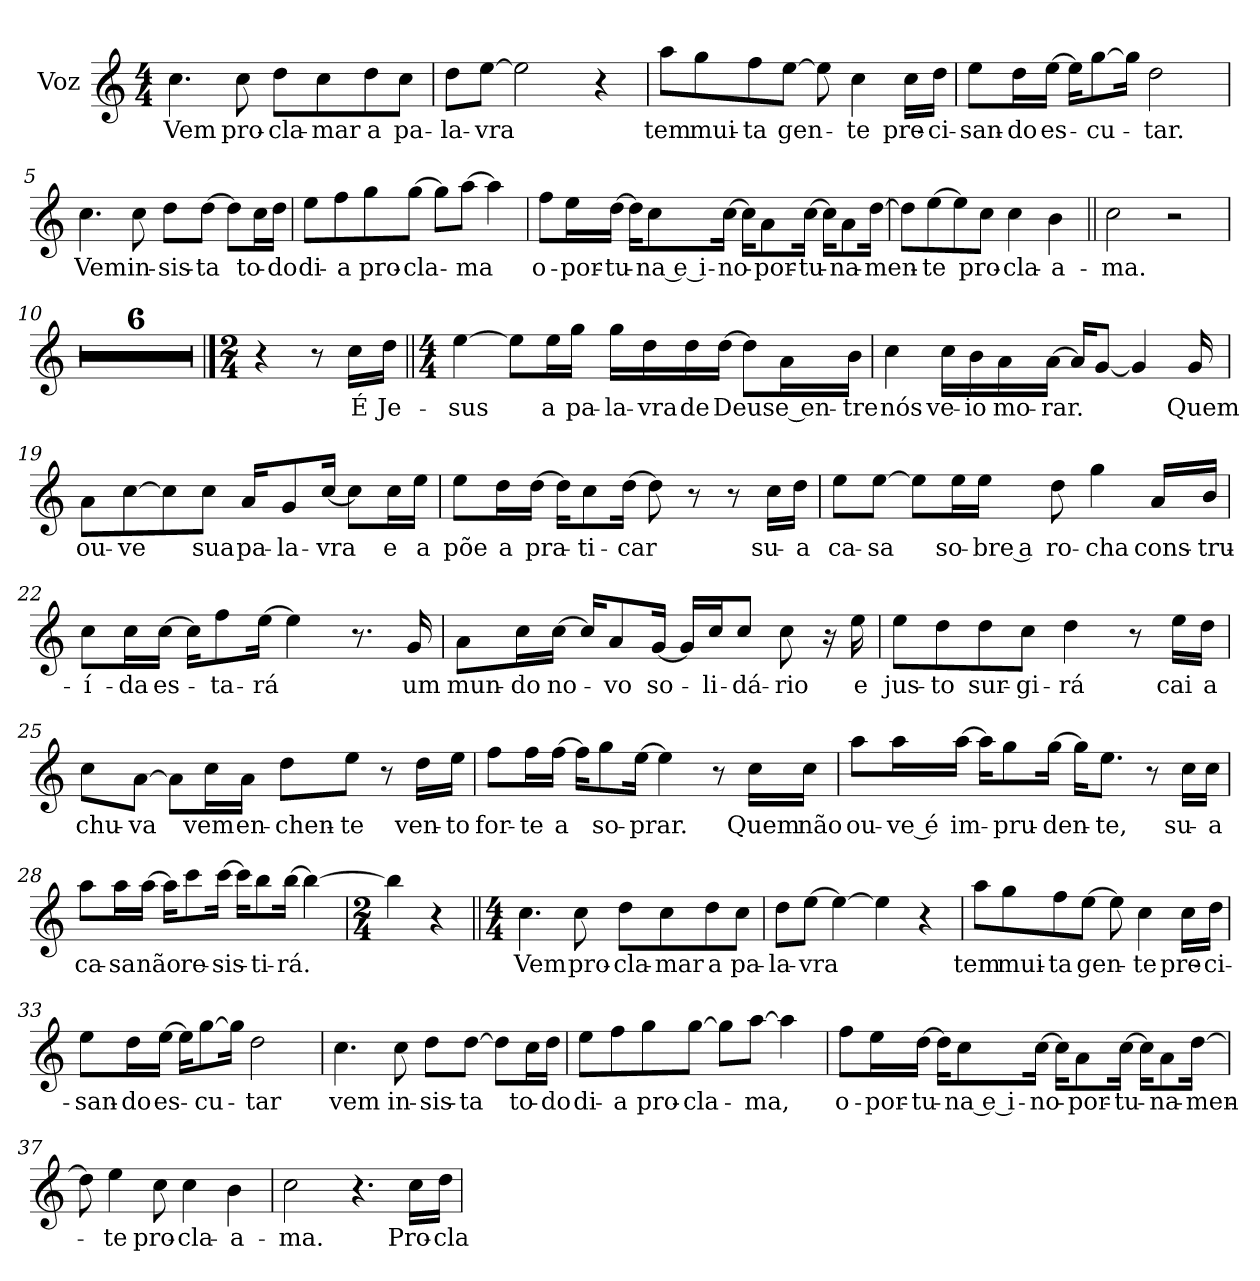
**kern	**text
*part1	*part1
*staff1	*staff1
*I"Voz	*
*I'Vo.	*
*clefG2	*
*k[]	*
*M4/4	*
*MM80	*
=1	=1
!	!LO:LY:b
4.cc\	Vem
!	!LO:LY:b
8cc\	pro-
!	!LO:LY:b
8dd\L	-cla-
!	!LO:LY:b
8cc\	-mar
!	!LO:LY:b
8dd\	a
!	!LO:LY:b
8cc\J	pa-
=2	=2
!	!LO:LY:b
8dd\L	-la-
!	!LO:LY:b
[8ee\J	-vra
2ee\]	.
4r	.
=3	=3
!	!LO:LY:b
8aa\L	tem
!	!LO:LY:b
8gg\	mui-
!	!LO:LY:b
8ff\	-ta
!	!LO:LY:b
[8ee\J	gen-
8ee\]	.
!	!LO:LY:b
4cc\	-te
!	!LO:LY:b
16cc\LL	pre-
!	!LO:LY:b
16dd\JJ	-ci-
=4	=4
!	!LO:LY:b
8ee\L	-san-
!	!LO:LY:b
16dd\L	-do
!	!LO:LY:b
[16ee\JJ	es-
16ee\KL]	.
!	!LO:LY:b
[8gg\	-cu-
16gg\Jk]	.
!	!LO:LY:b
2dd\	-tar.
!!LO:LB:g=z
=5	=5
!	!LO:LY:b
4.cc\	Vem
!	!LO:LY:b
8cc\	in-
!	!LO:LY:b
8dd\L	-sis-
!	!LO:LY:b
[8dd\J	-ta
8dd\L]	.
!	!LO:LY:b
16cc\L	to-
!	!LO:LY:b
16dd\JJ	-do
=6	=6
!	!LO:LY:b
8ee\L	di-
!	!LO:LY:b
8ff\	-a
!	!LO:LY:b
8gg\	pro-
!	!LO:LY:b
[8gg\J	-cla-
8gg\L]	.
!	!LO:LY:b
[8aa\J	-ma
4aa\]	.
=7	=7
!	!LO:LY:b
8ff\L	o-
!	!LO:LY:b
16ee\L	-por-
!	!LO:LY:b
[16dd\JJ	-tu-
16dd\KL]	.
!	!LO:LY:b
8cc\	-na e i-
!	!LO:LY:b
[16cc\Jk	-no-
16cc\KL]	.
!	!LO:LY:b
8a\	-por-
!	!LO:LY:b
[16cc\Jk	-tu-
16cc\KL]	.
!	!LO:LY:b
8a\	-na-
!	!LO:LY:b
[16dd\Jk	-men-
!!LO:LB:g=z
=8	=8
8dd\L]	.
!	!LO:LY:b
[8ee\	-te
8ee\]	.
!	!LO:LY:b
8cc\J	pro-
!	!LO:LY:b
4cc\	-cla-
!	!LO:LY:b
4b\	-a-
=9||	=9||
!	!LO:LY:b
2cc\	-ma.
2r	.
=10	=10
1r	.
=11	=11
1r	.
=12	=12
1r	.
=13	=13
1r	.
=14	=14
1r	.
=15	=15
1r	.
==16	==16
*M2/4	*
*MM80	*
4r	.
8r	.
!	!LO:LY:b
16cc\LL	É
!	!LO:LY:b
16dd\JJ	Je-
!!LO:LB:g=z
=17||	=17||
*M4/4	*
!	!LO:LY:b
[4ee\	-sus
8ee\L]	.
!	!LO:LY:b
16ee\L	a
!	!LO:LY:b
16gg\JJ	pa-
!	!LO:LY:b
16gg\LL	-la-
!	!LO:LY:b
16dd\	-vra
!	!LO:LY:b
16dd\	de
!	!LO:LY:b
[16dd\JJ	Deus
8dd\L]	.
!	!LO:LY:b
16a\L	e en-
!	!LO:LY:b
16b\JJ	-tre
=18	=18
!	!LO:LY:b
4cc\	nós
!	!LO:LY:b
16cc\LL	ve-
!	!LO:LY:b
16b\	-io
!	!LO:LY:b
16a\	mo-
!	!LO:LY:b
[16a\JJ	-rar.
16a/KL]	.
[8g/J	.
4g/]	.
!	!LO:LY:b
16g/	Quem
!!LO:LB:g=z
=19	=19
!	!LO:LY:b
8a\L	ou-
!	!LO:LY:b
[8cc\	-ve
8cc\]	.
!	!LO:LY:b
8cc\J	sua
!	!LO:LY:b
16a/KL	pa-
!	!LO:LY:b
8g/	-la-
!	!LO:LY:b
[16cc/Jk	-vra
8cc\L]	.
!	!LO:LY:b
16cc\L	e
!	!LO:LY:b
16ee\JJ	a
=20	=20
!	!LO:LY:b
8ee\L	põe
!	!LO:LY:b
16dd\L	a
!	!LO:LY:b
[16dd\JJ	pra-
16dd\KL]	.
!	!LO:LY:b
8cc\	-ti-
!	!LO:LY:b
[16dd\Jk	-car
8dd\]	.
8r	.
8r	.
!	!LO:LY:b
16cc\LL	su-
!	!LO:LY:b
16dd\JJ	-a
=21	=21
!	!LO:LY:b
8ee\L	ca-
!	!LO:LY:b
[8ee\J	-sa
8ee\L]	.
!	!LO:LY:b
16ee\L	so-
!	!LO:LY:b
16ee\JJ	-bre a
!	!LO:LY:b
8dd\	ro-
!	!LO:LY:b
4gg\	-cha
!	!LO:LY:b
16a/LL	cons-
!	!LO:LY:b
16b/JJ	-tru-
!!LO:LB:g=z
=22	=22
!	!LO:LY:b
8cc\L	-í-
!	!LO:LY:b
16cc\L	-da
!	!LO:LY:b
[16cc\JJ	es-
16cc\KL]	.
!	!LO:LY:b
8ff\	-ta-
!	!LO:LY:b
[16ee\Jk	-rá
4ee\]	.
8.r	.
!	!LO:LY:b
16g/	um
=23	=23
!	!LO:LY:b
8a\L	mun-
!	!LO:LY:b
16cc\L	-do
!	!LO:LY:b
[16cc\JJ	no-
16cc/KL]	.
!	!LO:LY:b
8a/	-vo
!	!LO:LY:b
[16g/Jk	so-
16g/LL]	.
!	!LO:LY:b
16cc/J	-li-
!	!LO:LY:b
8cc/J	-dá-
!	!LO:LY:b
8cc\	-rio
16r	.
!	!LO:LY:b
16ee\	e
=24	=24
!	!LO:LY:b
8ee\L	jus-
!	!LO:LY:b
8dd\	-to
!	!LO:LY:b
8dd\	sur-
!	!LO:LY:b
8cc\J	-gi-
!	!LO:LY:b
4dd\	-rá
8r	.
!	!LO:LY:b
16ee\LL	cai
!	!LO:LY:b
16dd\JJ	a
!!LO:LB:g=z
=25	=25
!	!LO:LY:b
8cc\L	chu-
!	!LO:LY:b
[8a\J	-va
8a\L]	.
!	!LO:LY:b
16cc\L	vem
!	!LO:LY:b
16a\JJ	en-
!	!LO:LY:b
8dd\L	-chen-
!	!LO:LY:b
8ee\J	-te
8r	.
!	!LO:LY:b
16dd\LL	ven-
!	!LO:LY:b
16ee\JJ	-to
=26	=26
!	!LO:LY:b
8ff\L	for-
!	!LO:LY:b
16ff\L	-te
!	!LO:LY:b
[16ff\JJ	a
16ff\KL]	.
!	!LO:LY:b
8gg\	so-
!	!LO:LY:b
[16ee\Jk	-prar.
4ee\]	.
8r	.
!	!LO:LY:b
16cc\LL	Quem
!	!LO:LY:b
16cc\JJ	não
!!LO:LB:g=z
=27	=27
!	!LO:LY:b
8aa\L	ou-
!	!LO:LY:b
16aa\L	-ve é
!	!LO:LY:b
[16aa\JJ	im-
16aa\KL]	.
!	!LO:LY:b
8gg\	-pru-
!	!LO:LY:b
[16gg\Jk	-den-
16gg\KL]	.
!	!LO:LY:b
8.ee\J	-te,
8r	.
!	!LO:LY:b
16cc\LL	su-
!	!LO:LY:b
16cc\JJ	-a
=28	=28
!	!LO:LY:b
8aa\L	ca-
!	!LO:LY:b
16aa\L	-sa
!	!LO:LY:b
[16aa\JJ	não
16aa\KL]	.
!	!LO:LY:b
8ccc\	re-
!	!LO:LY:b
[16ccc\Jk	-sis-
16ccc\KL]	.
!	!LO:LY:b
8bb\	-ti-
!	!LO:LY:b
[16bb\Jk	-rá.
4bb\_	.
=29	=29
*M2/4	*
4bb\]	.
4r	.
!!LO:LB:g=z
=30||	=30||
*M4/4	*
!	!LO:LY:b
4.cc\	Vem
!	!LO:LY:b
8cc\	pro-
!	!LO:LY:b
8dd\L	-cla-
!	!LO:LY:b
8cc\	-mar
!	!LO:LY:b
8dd\	a
!	!LO:LY:b
8cc\J	pa-
=31	=31
!	!LO:LY:b
8dd\L	-la-
!	!LO:LY:b
[8ee\J	-vra
4ee\_	.
4ee\]	.
4r	.
=32	=32
!	!LO:LY:b
8aa\L	tem
!	!LO:LY:b
8gg\	mui-
!	!LO:LY:b
8ff\	-ta
!	!LO:LY:b
[8ee\J	gen-
8ee\]	.
!	!LO:LY:b
4cc\	-te
!	!LO:LY:b
16cc\LL	pre-
!	!LO:LY:b
16dd\JJ	-ci-
=33	=33
!	!LO:LY:b
8ee\L	-san-
!	!LO:LY:b
16dd\L	-do
!	!LO:LY:b
[16ee\JJ	es-
16ee\KL]	.
!	!LO:LY:b
[8gg\	-cu-
16gg\Jk]	.
!	!LO:LY:b
2dd\	-tar
!!LO:PB:g=z
=34	=34
!	!LO:LY:b
4.cc\	vem
!	!LO:LY:b
8cc\	in-
!	!LO:LY:b
8dd\L	-sis-
!	!LO:LY:b
[8dd\J	-ta
8dd\L]	.
!	!LO:LY:b
16cc\L	to-
!	!LO:LY:b
16dd\JJ	-do
=35	=35
!	!LO:LY:b
8ee\L	di-
!	!LO:LY:b
8ff\	-a
!	!LO:LY:b
8gg\	pro-
!	!LO:LY:b
[8gg\J	-cla-
8gg\L]	.
!	!LO:LY:b
[8aa\J	-ma,
4aa\]	.
=36	=36
!	!LO:LY:b
8ff\L	o-
!	!LO:LY:b
16ee\L	-por-
!	!LO:LY:b
[16dd\JJ	-tu-
16dd\KL]	.
!	!LO:LY:b
8cc\	-na e i-
!	!LO:LY:b
[16cc\Jk	-no-
16cc\KL]	.
!	!LO:LY:b
8a\	-por-
!	!LO:LY:b
[16cc\Jk	-tu-
16cc\KL]	.
!	!LO:LY:b
8a\	-na-
!	!LO:LY:b
[16dd\Jk	-men-
!!LO:LB:g=z
=37	=37
8dd\]	.
!	!LO:LY:b
4ee\	-te
!	!LO:LY:b
8cc\	pro-
!	!LO:LY:b
4cc\	-cla-
!	!LO:LY:b
4b\	-a-
=38	=38
!	!LO:LY:b
2cc\	-ma.
4.r	.
!	!LO:LY:b
16cc\LL	Pro-
!	!LO:LY:b
16dd\JJ	-cla-
=	=
*-	*-
